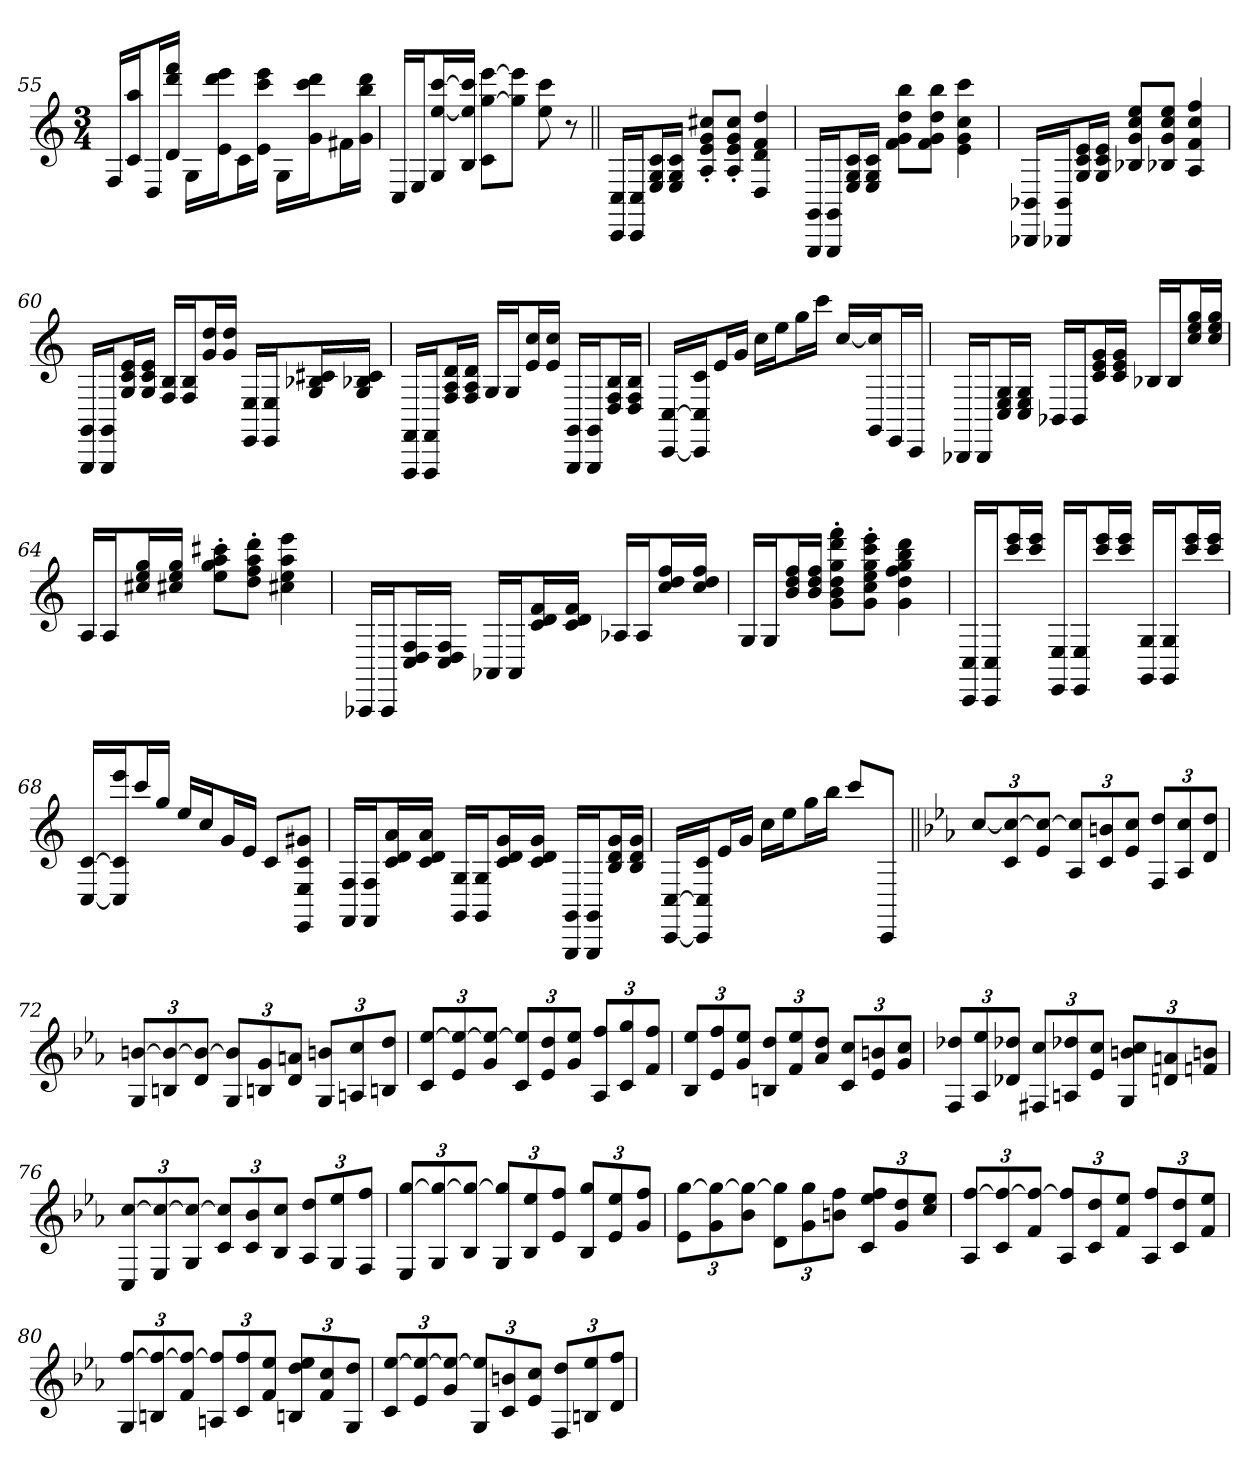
**kern
*part1
*staff1
*clefG2
*k[]
*M3/4
=55
16FLL
16c 16aaJ
16DL
16d 16ddd 16fffJJ
16GLL
16e 16ddd 16eeeJ
16cL
16e 16ccc 16eeeJJ
16GLL
16g 16ccc 16dddJ
16f#XL
16g 16bb 16dddJJ
=56
16CLL
16EJ
16G [16ee [16cccL
16B 16ee] 16ccc]JJ
8c [8gg [8eeeL
8gg] 8eee]J
8ee 8ccc
8r
=57||
16CC 16CLL
16CC 16CJ
16E 16G 16cL
16E 16G 16cJJ
8A' 8e' 8g' 8cc#X'L
8A' 8e' 8g' 8cc#'J
4D 4d 4f 4dd
=58
16GGG 16GGLL
16GGG 16GGJ
16E 16G 16cL
16E 16G 16cJJ
8f 8g 8dd 8bbL
8f 8g 8dd 8bbJ
4e 4g 4cc 4ccc
=59
16BBB-X 16BB-XLL
16BBB-X 16BB-J
16G 16c 16eL
16G 16c 16eJJ
8B-X 8g 8cc 8eeL
8B-X 8g 8cc 8eeJ
4A 4f 4cc 4ff
=60
16GGG 16GGLL
16GGG 16GGJ
16G 16c 16eL
16G 16c 16eJJ
16F 16BLL
16F 16BJ
16g 16ddL
16g 16ddJJ
16EE 16ELL
16EE 16EJ
16G 16B-X 16c#XL
16G 16B-X 16c#JJ
=61
16FFF 16FFLL
16FFF 16FFJ
16F 16A 16dL
16F 16A 16dJJ
16GLL
16GJ
16e 16ccL
16e 16ccJJ
16GGG 16GGLL
16GGG 16GGJ
16D 16F 16BL
16D 16F 16BJJ
=62
[16CC [16CLL
16CC] 16C] 16cJ
16eL
16gJJ
16ccLL
16eeJ
16ggL
16cccJJ
[16ccLL
16GG 16cc]J
16EEL
16CCJJ
=63
16BBB-XLL
16BBB-J
16C 16E 16GL
16C 16E 16GJJ
16BB-XLL
16BB-J
16c 16e 16gL
16c 16e 16gJJ
16B-XLL
16B-J
16cc 16ee 16ggL
16cc 16ee 16ggJJ
=64
16ALL
16AJ
16cc#X 16ee 16ggL
16cc#X 16ee 16ggJJ
8ee' 8gg' 8aa' 8ccc#X'L
8dd' 8ff' 8aa' 8ddd'J
4cc#X 4ee 4aa 4eee
=65
16AAA-XLL
16AAA-J
16C 16D 16FL
16C 16D 16FJJ
16AA-XLL
16AA-J
16c 16d 16fL
16c 16d 16fJJ
16A-XLL
16A-J
16cc 16dd 16ffL
16cc 16dd 16ffJJ
=66
16GLL
16GJ
16b 16dd 16ffL
16b 16dd 16ffJJ
8g' 8b' 8dd' 8gg' 8ddd' 8fff'L
8g' 8cc' 8ee' 8gg' 8ccc' 8eee'J
4g 4dd 4ff 4gg 4bb 4ddd
=67
16CC 16CLL
16CC 16CJ
16ccc 16eeeL
16ccc 16eeeJJ
16EE 16ELL
16EE 16EJ
16ccc 16eeeL
16ccc 16eeeJJ
16GG 16GLL
16GG 16GJ
16ccc 16eeeL
16ccc 16eeeJJ
=68
[16C [16cLL
16C] 16c] 16eeeJ
16cccL
16ggJJ
16eeLL
16ccJ
16gL
16eJJ
8cL
8EE 8E 8c 8g#XJ
=69
16FF 16FLL
16FF 16FJ
16c 16d 16aL
16c 16d 16aJJ
16GG 16GLL
16GG 16GJ
16c 16d 16gL
16c 16d 16gJJ
16GGG 16GGLL
16GGG 16GGJ
16B 16d 16gL
16B 16d 16gJJ
=70
[16CC [16CLL
16CC] 16C] 16cJ
16eL
16gJJ
16ccLL
16eeJ
16ggL
16bbJJ
8cccL
8CCJ
=71||
*k[b-e-a-]
[12ccL
12c 12cc_
12e- 12cc_J
12A- 12cc]L
12c 12bn
12e- 12ccJ
12F 12ddL
12A- 12cc
12d 12ddJ
=72
12G [12bnL
12Bn 12b_
12d 12b_J
12G 12b]L
12Bn 12g
12d 12anJ
12G 12bnL
12An 12cc
12Bn 12ddJ
=73
12c [12ee-L
12e- 12ee-_
12g 12ee-_J
12c 12ee-]L
12e- 12dd
12g 12ee-J
12A- 12ffL
12c 12gg
12f 12ffJ
=74
12B- 12ee-L
12e- 12ff
12g 12ee-J
12Bn 12ddL
12f 12ee-
12a- 12ddJ
12c 12ccL
12e- 12bn
12g 12ccJ
=75
12F 12dd-XL
12A- 12ee-
12d-X 12dd-XJ
12F#X 12ccL
12An 12dd-X
12e- 12ccJ
12G 12bn 12ccL
12dn 12an
12fn 12bnJ
=76
12C [12ccL
12E- 12cc_
12G 12cc_J
12c 12cc]L
12c 12b-
12B- 12ccJ
12A- 12ddL
12G 12ee-
12F 12ffJ
=77
12E- [12ggL
12G 12gg_
12B- 12gg_J
12G 12gg]L
12B- 12ee-
12e- 12ffJ
12B- 12ggL
12e- 12ee-
12g 12ffJ
=78
12e- [12ggL
12g 12gg_
12b- 12gg_J
12d 12gg]L
12g 12gg
12bn 12ffJ
12c 12ee- 12ffL
12g 12dd
12cc 12ee-J
=79
12A- [12ffL
12c 12ff_
12f 12ff_J
12A- 12ff]L
12c 12dd
12f 12ee-J
12A- 12ffL
12c 12dd
12f 12ee-J
=80
12G [12ffL
12Bn 12ff_
12f 12ff_J
12An 12ff]L
12c 12ff
12f 12ee-J
12Bn 12dd 12ee-L
12f 12cc
12G 12ddJ
=81
12c [12ee-L
12e- 12ee-_
12g 12ee-_J
12G 12ee-]L
12c 12bn
12e- 12ccJ
12F 12ddL
12Bn 12ee-
12d 12ffJ
=
*-
